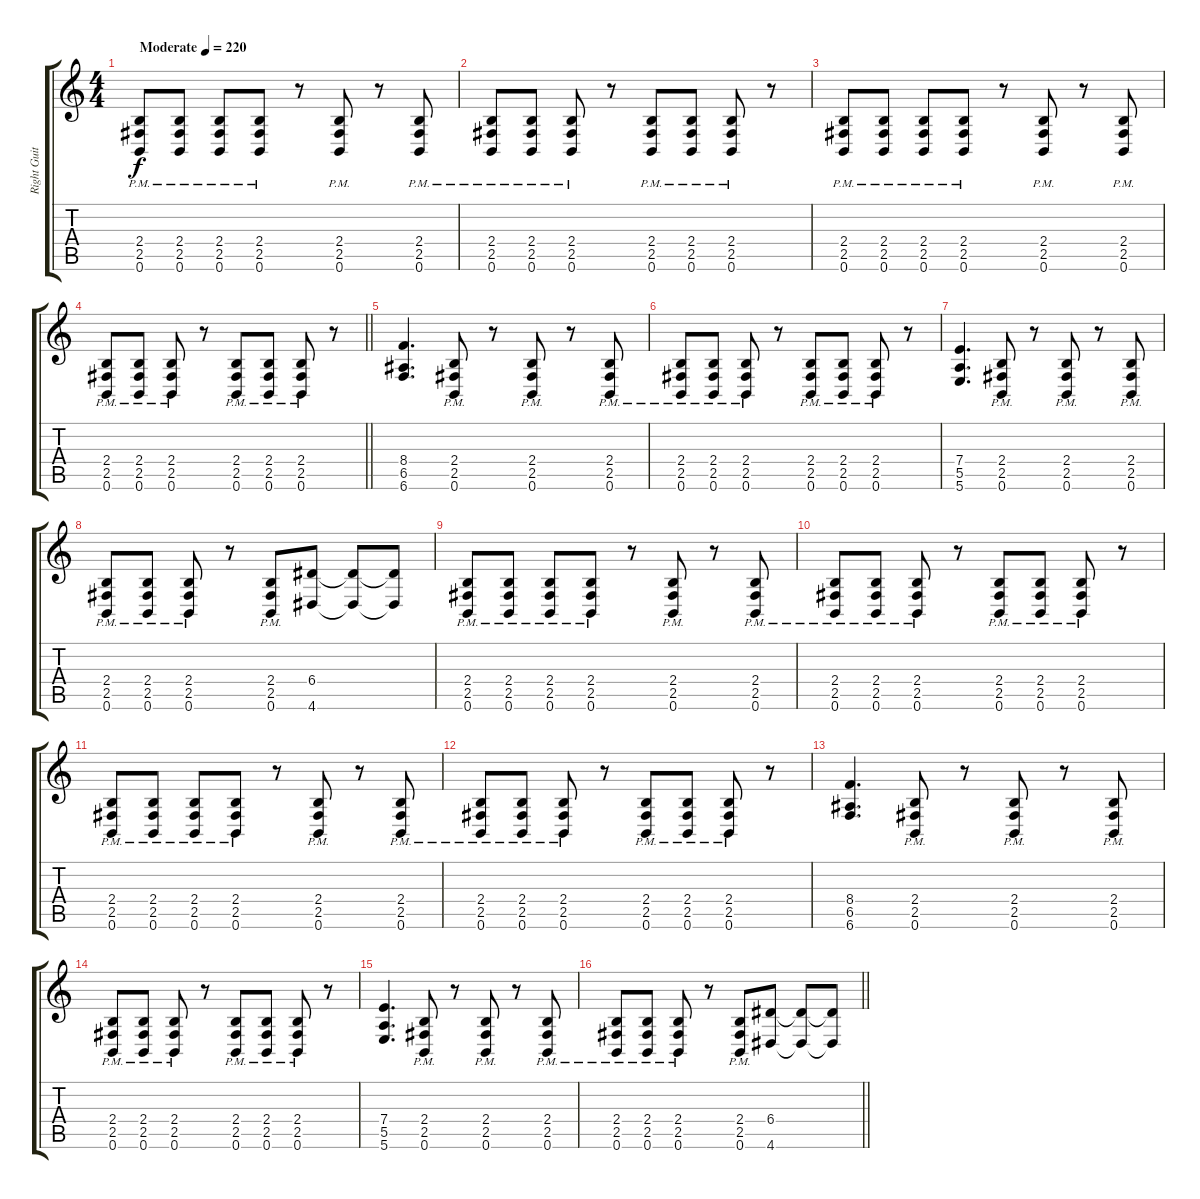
\track ("Right Guitar" "Right Guit") {instrument overdrivenguitar}
\staff {score tabs}
\tuning (B3 Gb3 D3 A2 E2 B1) {hide}
\ts (4 4)
\tempo (220 "Moderate")
\clef g2
\ks c
(2.4{pm} 2.5{pm} 0.6{pm}).8{dy f instrument overdrivenguitar} (2.4{pm} 2.5{pm} 0.6{pm}).8 (2.4{pm} 2.5{pm} 0.6{pm}).8 (2.4{pm} 2.5{pm} 0.6{pm}).8 r.8 (2.4{pm} 2.5{pm} 0.6{pm}).8 r.8 (2.4{pm} 2.5{pm} 0.6{pm}).8 |
(2.4{pm} 2.5{pm} 0.6{pm}).8 (2.4{pm} 2.5{pm} 0.6{pm}).8 (2.4{pm} 2.5{pm} 0.6{pm}).8 r.8 (2.4{pm} 2.5{pm} 0.6{pm}).8 (2.4{pm} 2.5{pm} 0.6{pm}).8 (2.4{pm} 2.5{pm} 0.6{pm}).8 r.8 |
(2.4{pm} 2.5{pm} 0.6{pm}).8 (2.4{pm} 2.5{pm} 0.6{pm}).8 (2.4{pm} 2.5{pm} 0.6{pm}).8 (2.4{pm} 2.5{pm} 0.6{pm}).8 r.8 (2.4{pm} 2.5{pm} 0.6{pm}).8 r.8 (2.4{pm} 2.5{pm} 0.6{pm}).8 |
\barLineRight lightlight
(2.4{pm} 2.5{pm} 0.6{pm}).8 (2.4{pm} 2.5{pm} 0.6{pm}).8 (2.4{pm} 2.5{pm} 0.6{pm}).8 r.8 (2.4{pm} 2.5{pm} 0.6{pm}).8 (2.4{pm} 2.5{pm} 0.6{pm}).8 (2.4{pm} 2.5{pm} 0.6{pm}).8 r.8 |
(8.4 6.5 6.6).4{d} (2.4{pm} 2.5{pm} 0.6{pm}).8 r.8 (2.4{pm} 2.5{pm} 0.6{pm}).8 r.8 (2.4{pm} 2.5{pm} 0.6{pm}).8 |
(2.4{pm} 2.5{pm} 0.6{pm}).8 (2.4{pm} 2.5{pm} 0.6{pm}).8 (2.4{pm} 2.5{pm} 0.6{pm}).8 r.8 (2.4{pm} 2.5{pm} 0.6{pm}).8 (2.4{pm} 2.5{pm} 0.6{pm}).8 (2.4{pm} 2.5{pm} 0.6{pm}).8 r.8 |
(7.4 5.5 5.6).4{d} (2.4{pm} 2.5{pm} 0.6{pm}).8 r.8 (2.4{pm} 2.5{pm} 0.6{pm}).8 r.8 (2.4{pm} 2.5{pm} 0.6{pm}).8 |
(2.4{pm} 2.5{pm} 0.6{pm}).8 (2.4{pm} 2.5{pm} 0.6{pm}).8 (2.4{pm} 2.5{pm} 0.6{pm}).8 r.8 (2.4{pm} 2.5{pm} 0.6{pm}).8 (6.4 4.6).8 (6.4{t} 4.6{t}).8 (6.4{t} 4.6{t}).8 |
(2.4{pm} 2.5{pm} 0.6{pm}).8 (2.4{pm} 2.5{pm} 0.6{pm}).8 (2.4{pm} 2.5{pm} 0.6{pm}).8 (2.4{pm} 2.5{pm} 0.6{pm}).8 r.8 (2.4{pm} 2.5{pm} 0.6{pm}).8 r.8 (2.4{pm} 2.5{pm} 0.6{pm}).8 |
(2.4{pm} 2.5{pm} 0.6{pm}).8 (2.4{pm} 2.5{pm} 0.6{pm}).8 (2.4{pm} 2.5{pm} 0.6{pm}).8 r.8 (2.4{pm} 2.5{pm} 0.6{pm}).8 (2.4{pm} 2.5{pm} 0.6{pm}).8 (2.4{pm} 2.5{pm} 0.6{pm}).8 r.8 |
(2.4{pm} 2.5{pm} 0.6{pm}).8 (2.4{pm} 2.5{pm} 0.6{pm}).8 (2.4{pm} 2.5{pm} 0.6{pm}).8 (2.4{pm} 2.5{pm} 0.6{pm}).8 r.8 (2.4{pm} 2.5{pm} 0.6{pm}).8 r.8 (2.4{pm} 2.5{pm} 0.6{pm}).8 |
(2.4{pm} 2.5{pm} 0.6{pm}).8 (2.4{pm} 2.5{pm} 0.6{pm}).8 (2.4{pm} 2.5{pm} 0.6{pm}).8 r.8 (2.4{pm} 2.5{pm} 0.6{pm}).8 (2.4{pm} 2.5{pm} 0.6{pm}).8 (2.4{pm} 2.5{pm} 0.6{pm}).8 r.8 |
(8.4 6.5 6.6).4{d} (2.4{pm} 2.5{pm} 0.6{pm}).8 r.8 (2.4{pm} 2.5{pm} 0.6{pm}).8 r.8 (2.4{pm} 2.5{pm} 0.6{pm}).8 |
(2.4{pm} 2.5{pm} 0.6{pm}).8 (2.4{pm} 2.5{pm} 0.6{pm}).8 (2.4{pm} 2.5{pm} 0.6{pm}).8 r.8 (2.4{pm} 2.5{pm} 0.6{pm}).8 (2.4{pm} 2.5{pm} 0.6{pm}).8 (2.4{pm} 2.5{pm} 0.6{pm}).8 r.8 |
(7.4 5.5 5.6).4{d} (2.4{pm} 2.5{pm} 0.6{pm}).8 r.8 (2.4{pm} 2.5{pm} 0.6{pm}).8 r.8 (2.4{pm} 2.5{pm} 0.6{pm}).8 |
\barLineRight lightlight
(2.4{pm} 2.5{pm} 0.6{pm}).8 (2.4{pm} 2.5{pm} 0.6{pm}).8 (2.4{pm} 2.5{pm} 0.6{pm}).8 r.8 (2.4{pm} 2.5{pm} 0.6{pm}).8 (6.4 4.6).8 (6.4{t} 4.6{t}).8 (6.4{t} 4.6{t}).8
